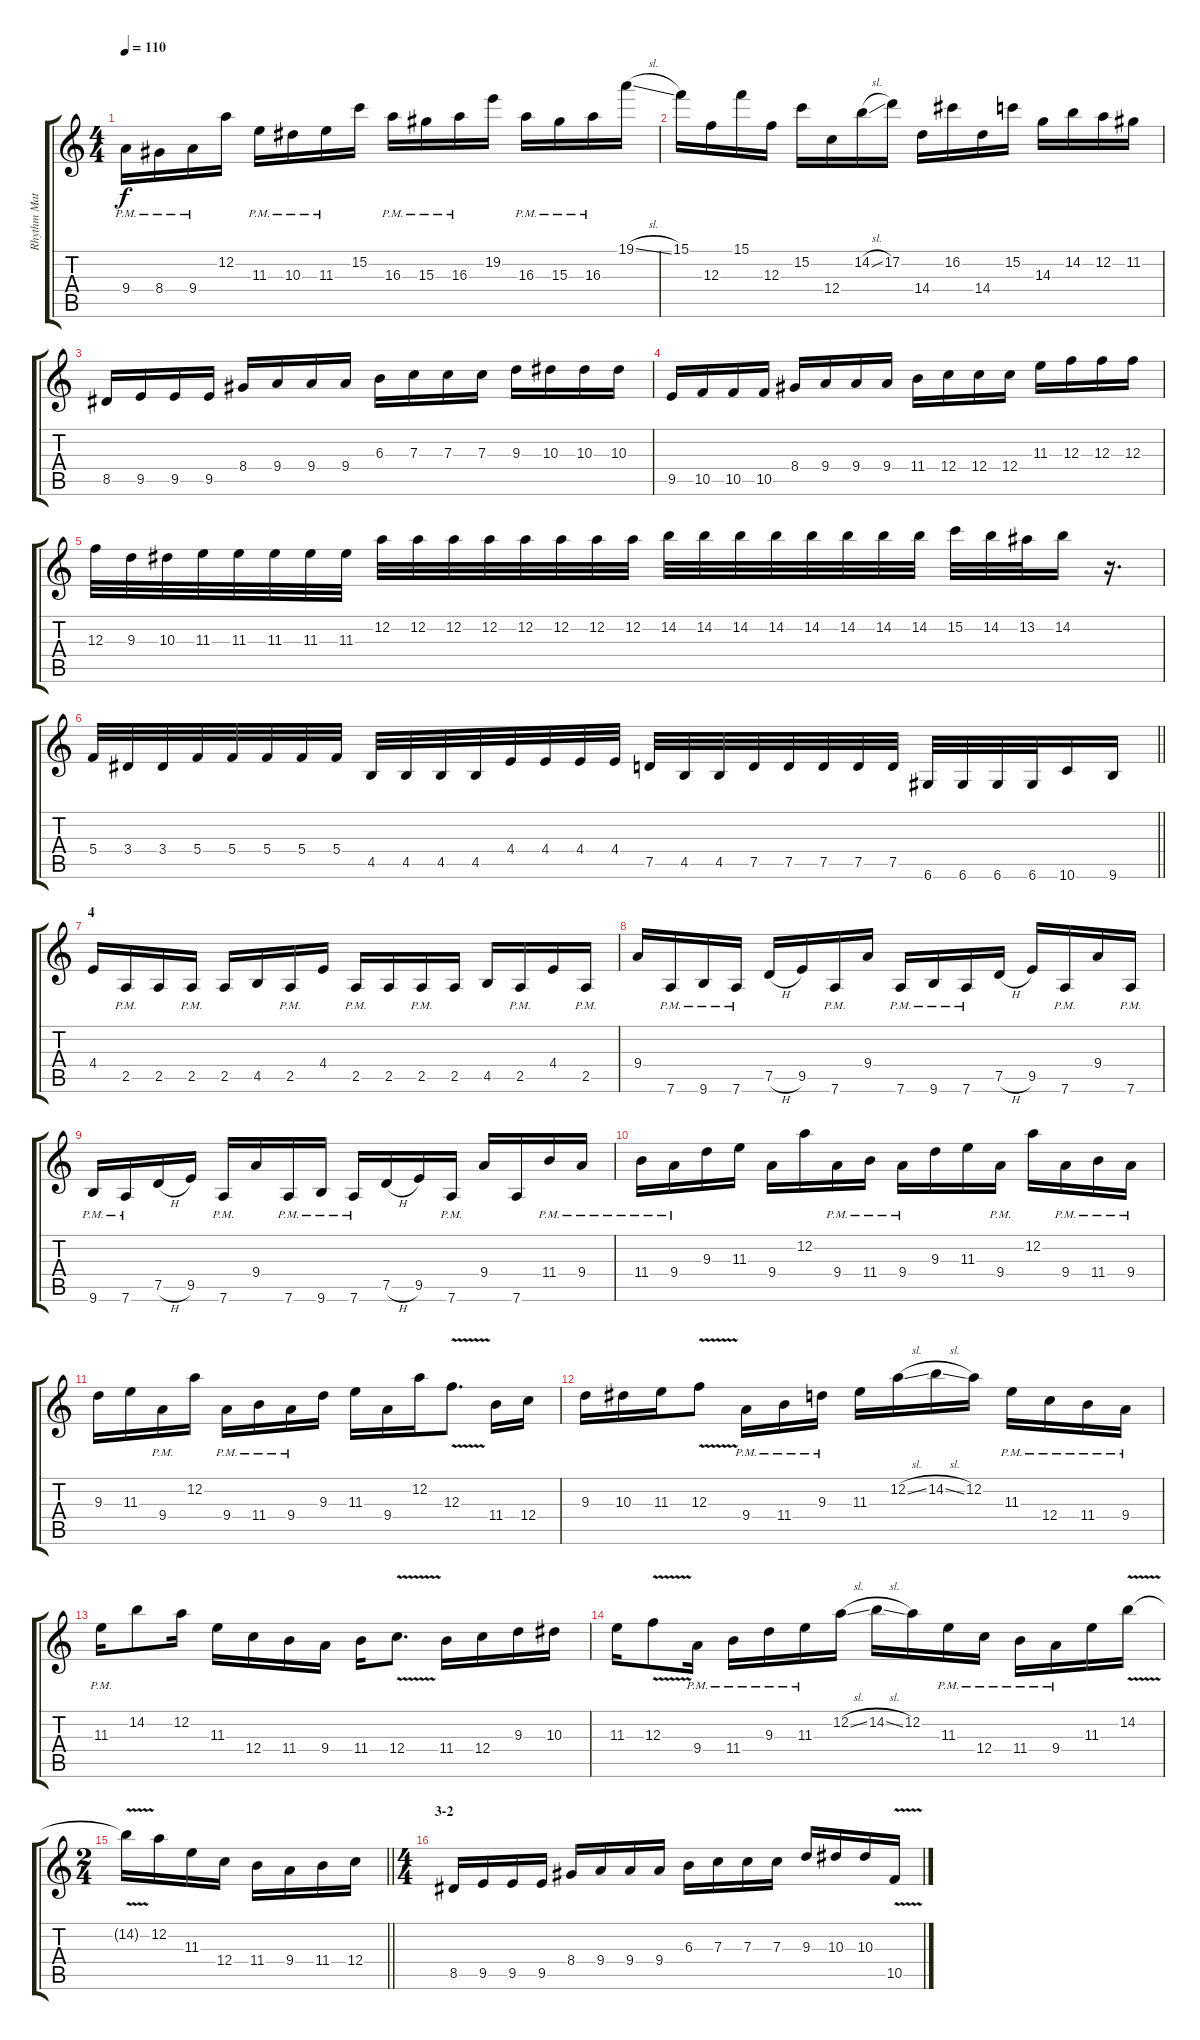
\track ("Rhythm Mathieu Pascal" "Rhythm Mat") {instrument distortionguitar}
\staff {score tabs}
\tuning (D4 A3 F3 C3 G2 D2) {hide}
\ts (4 4)
\tempo 110
\clef g2
\ks c
9.4{pm}.16{dy f} 8.4{pm}.16 9.4{pm}.16 12.2.16 11.3{pm}.16 10.3{pm}.16 11.3{pm}.16 15.2.16 16.3{pm}.16 15.3{pm}.16 16.3{pm}.16 19.2.16 16.3{pm}.16 15.3{pm}.16 16.3{pm}.16 19.1{sl}.16 |
15.1.16 12.3.16 15.1.16 12.3.16 15.2.16 12.4.16 14.2{sl}.16 17.2.16 14.4.16 16.2.16 14.4.16 15.2.16 14.3.16 14.2.16 12.2.16 11.2.16 |
8.5.16 9.5.16 9.5.16 9.5.16 8.4.16 9.4.16 9.4.16 9.4.16 6.3.16 7.3.16 7.3.16 7.3.16 9.3.16 10.3.16 10.3.16 10.3.16 |
9.5.16 10.5.16 10.5.16 10.5.16 8.4.16 9.4.16 9.4.16 9.4.16 11.4.16 12.4.16 12.4.16 12.4.16 11.3.16 12.3.16 12.3.16 12.3.16 |
12.3.32 9.3.32 10.3.32 11.3.32 11.3.32 11.3.32 11.3.32 11.3.32 12.2.32 12.2.32 12.2.32 12.2.32 12.2.32 12.2.32 12.2.32 12.2.32 14.2.32 14.2.32 14.2.32 14.2.32 14.2.32 14.2.32 14.2.32 14.2.32 15.2.32 14.2.32 13.2.32 14.2.16 r.16{d} |
\barLineRight lightlight
5.4.32 3.4.32 3.4.32 5.4.32 5.4.32 5.4.32 5.4.32 5.4.32 4.5.32 4.5.32 4.5.32 4.5.32 4.4.32 4.4.32 4.4.32 4.4.32 7.5.32 4.5.32 4.5.32 7.5.32 7.5.32 7.5.32 7.5.32 7.5.32 6.6.32 6.6.32 6.6.32 6.6.32 10.6.16 9.6.16 |
\section ("" "4")
4.4.16 2.5{pm}.16 2.5.16 2.5{pm}.16 2.5.16 4.5.16 2.5{pm}.16 4.4.16 2.5{pm}.16 2.5.16 2.5{pm}.16 2.5.16 4.5.16 2.5{pm}.16 4.4.16 2.5{pm}.16 |
9.4.16 7.6{pm}.16 9.6{pm}.16 7.6{pm}.16 7.5{h}.16 9.5.16 7.6{pm}.16 9.4.16 7.6{pm}.16 9.6{pm}.16 7.6{pm}.16 7.5{h}.16 9.5.16 7.6{pm}.16 9.4.16 7.6{pm}.16 |
9.6{pm}.16 7.6{pm}.16 7.5{h}.16 9.5.16 7.6{pm}.16 9.4.16 7.6{pm}.16 9.6{pm}.16 7.6{pm}.16 7.5{h}.16 9.5.16 7.6{pm}.16 9.4.16 7.6.16 11.4{pm}.16 9.4{pm}.16 |
11.4{pm}.16 9.4{pm}.16 9.3.16 11.3.16 9.4.16 12.2.16 9.4{pm}.16 11.4{pm}.16 9.4{pm}.16 9.3.16 11.3.16 9.4{pm}.16 12.2.16 9.4{pm}.16 11.4{pm}.16 9.4{pm}.16 |
9.3.16 11.3.16 9.4{pm}.16 12.2.16 9.4{pm}.16 11.4{pm}.16 9.4{pm}.16 9.3.16 11.3.16 9.4.16 12.2.16 12.3{v}.8{d} 11.4.16 12.4.16 |
9.3.16 10.3.16 11.3.16 12.3{v}.8 9.4{pm}.16 11.4{pm}.16 9.3{pm}.16 11.3.16 12.2{sl}.16 14.2{sl}.16 12.2.16 11.3{pm}.16 12.4{pm}.16 11.4{pm}.16 9.4{pm}.16 |
11.3{pm}.16 14.2.8 12.2.16 11.3.16 12.4.16 11.4.16 9.4.16 11.4.16 12.4{v}.8{d} 11.4.16 12.4.16 9.3.16 10.3.16 |
11.3.16 12.3{v}.8 9.4{pm}.16 11.4{pm}.16 9.3{pm}.16 11.3{pm}.16 12.2{sl}.16 14.2{sl}.16 12.2.16 11.3{pm}.16 12.4{pm}.16 11.4{pm}.16 9.4{pm}.16 11.3.16 14.2{v}.16 |
\ts (2 4)
\barLineRight lightlight
14.2{t}.16 12.2.16 11.3.16 12.4.16 11.4.16 9.4.16 11.4.16 12.4.16 |
\ts (4 4)
\section ("" "3-2")
8.5.16 9.5.16 9.5.16 9.5.16 8.4.16 9.4.16 9.4.16 9.4.16 6.3.16 7.3.16 7.3.16 7.3.16 9.3.16 10.3.16 10.3.16 10.5{v}.16
